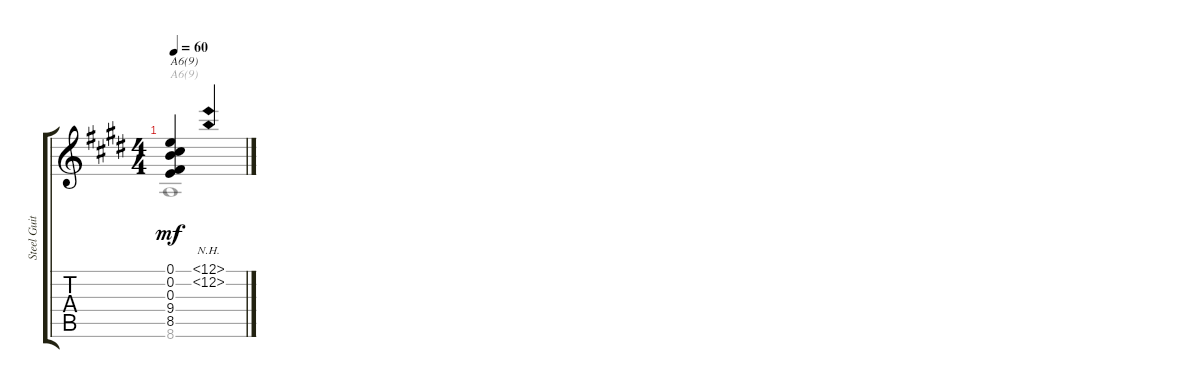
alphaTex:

\track ("Steel Guitar" "Steel Guit") {instrument acousticguitarsteel}
\staff {score tabs}
\tuning (E4 B3 Gb3 E3 Ab2 Db2) {hide}
\voice
\ts (4 4)
\tempo 60
\clef g2
\ks e
(0.1 0.2 0.3 9.4 8.5).4{txt "A6(9)" dy mf} (12.1{nh} 12.2{nh}).4
\voice
\clef g2
\ottava regular
\simile none
\ks e
8.6.1{txt "A6(9)" dy mf}
